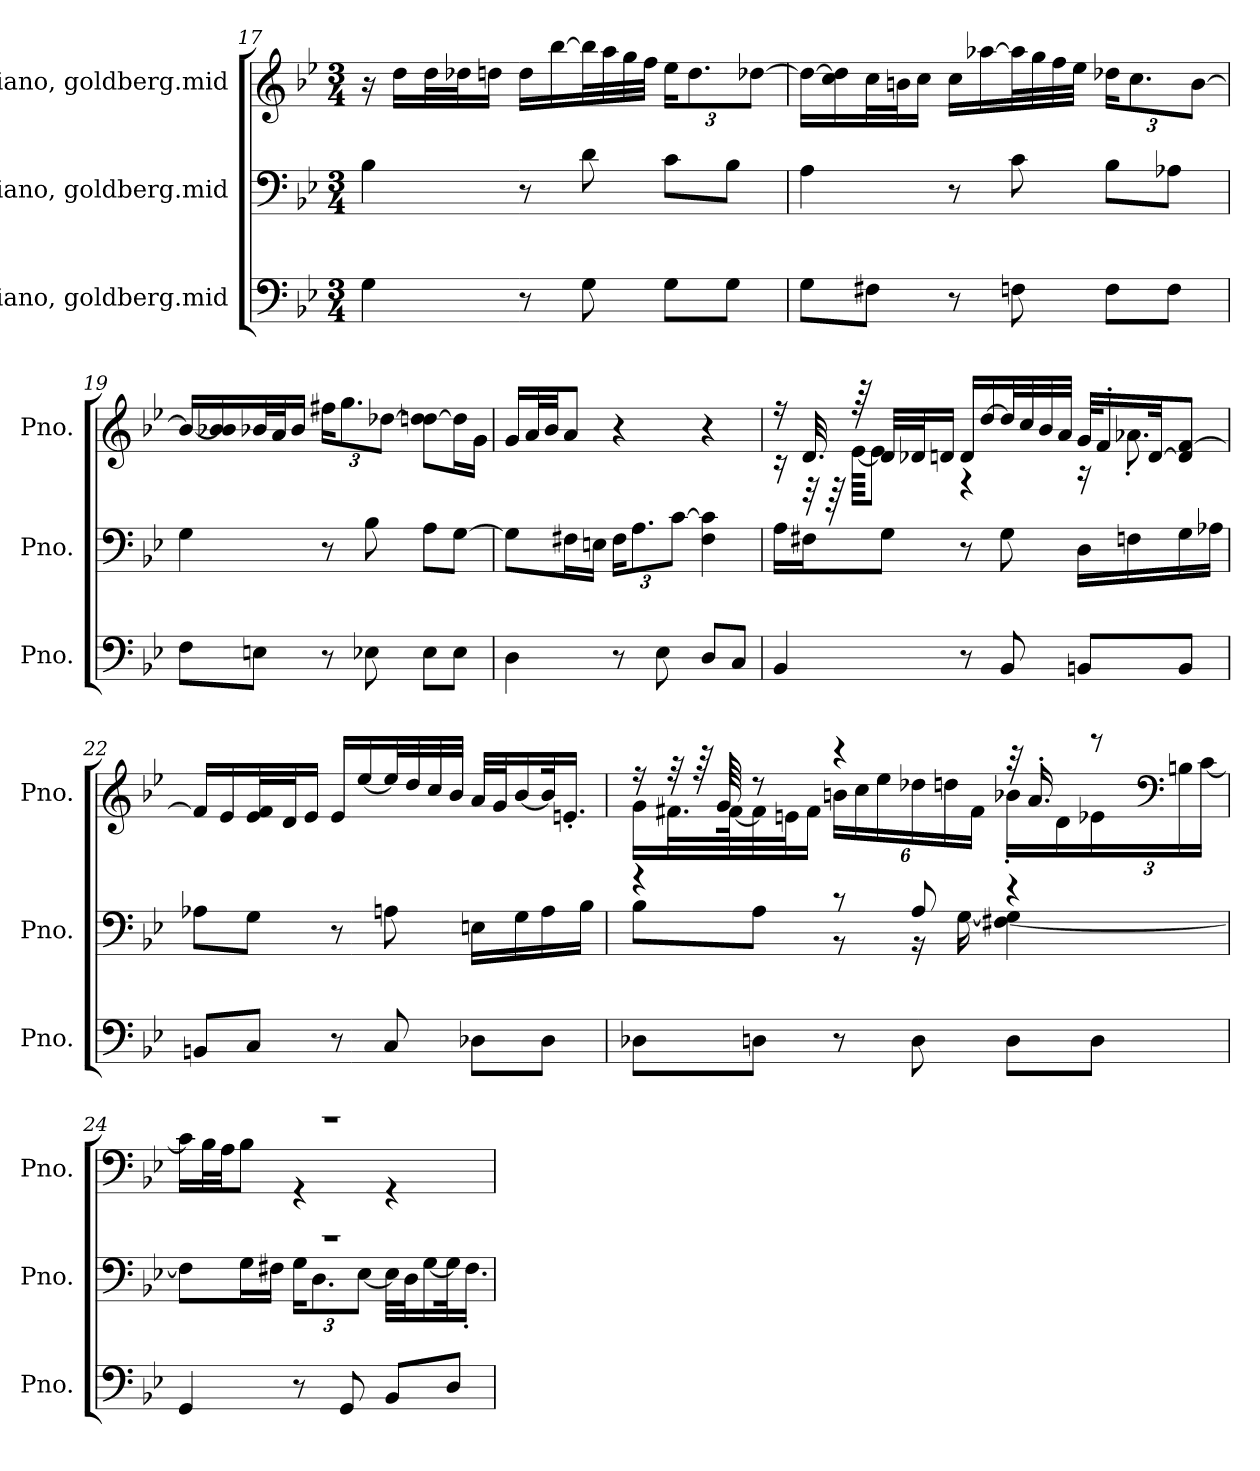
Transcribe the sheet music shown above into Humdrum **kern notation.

**kern	**kern	**kern
*part3	*part2	*part1
*staff3	*staff2	*staff1
*I"Piano, goldberg.mid	*I"Piano, goldberg.mid	*I"Piano, goldberg.mid
*I'Pno.	*I'Pno.	*I'Pno.
*clefF4	*clefF4	*clefG2
*k[b-e-]	*k[b-e-]	*k[b-e-]
*M3/4	*M3/4	*M3/4
=17	=17	=17
4G\	4B-\	16r
.	.	16dd\LL
.	.	32dd\L
.	.	32dd-X\J
.	.	16ddn\JJ
8r	8r	16dd\LL
.	.	[16bb-\
8G\	8d\	32bb-\L]
.	.	32aa\
.	.	32gg\
.	.	32ff\JJJ
*	*	*Xbrackettup
8G\L	8c\L	24ee-\KL
.	.	12.dd\
8G\J	8B-\J	.
.	.	[12dd-X\J
!!LO:LB:g=z
=18	=18	=18
8G\L	4A\	16dd-\LL_
.	.	16cc\ 16dd-\]
8F#X\J	.	32cc\L
.	.	32bn\J
.	.	16cc\JJ
8r	8r	16cc\LL
.	.	[16aa-X\
8Fn\	8c\	32aa-\L]
.	.	32gg\
.	.	32ff\
.	.	32ee-\JJJ
8F\L	8B-\L	24dd-X\KL
.	.	12.cc\
8F\J	8A-X\J	.
.	.	[12b\J
=19	=19	=19
8F\L	4G\	16b/LL_
.	.	16b-X/ 16b/]
8En\J	.	32b-X/L
.	.	32a/J
.	.	16b-/JJ
8r	8r	24ff#X\KL
.	.	12.gg\
8E-X\	8B-\	.
.	.	[12dd-X\J
8E-\L	8A\L	8dd-\] [8ddn\L
8E-\J	[8G\J	16dd\L]
.	.	16g\JJ
!!LO:LB:g=z
=20	=20	=20
4D\	8G\L]	16g/LL
.	.	32a/L
.	.	32b-/JJ
.	16F#X\L	8a/J
.	16En\JJ	.
*	*Xbrackettup	*
8r	24F#\KL	4r
.	12.A\	.
8E-\	.	.
.	[12c\J	.
8D/L	4F#\ 4c\]	4r
8C/J	.	.
=21	=21	=21
*	*	*^
4BB-/	16A\LL	16r	16r
.	16F#X\J	32.d/	32r
.	.	.	64r
.	.	64r	[64e-\KKKL
.	8G\J	32d/LLL	8e-\J]
.	.	32d-X/J	.
.	.	16dn/JJ	.
8r	8r	16d/LL	4r
.	.	[16dd/	.
8BB-/	8G\	32dd/L]	.
.	.	32cc/	.
.	.	32b-/	.
.	.	32a/JJJ	.
8BBn/L	16D\LL	32g/KLL	16r
.	.	16f'/	.
.	16Fn\	.	8.a-X'\
.	.	[32d/JK	.
8BB/J	16G\	8d/] [8f/J	.
.	16A-X\JJ	.	.
*	*	*v	*v
!!LO:PB:g=z
=22	=22	=22
8BBn/L	8A-X\L	16f/LL]
.	.	16e-/
8C/J	8G\J	32e-/ 32f/L
.	.	32d/J
.	.	16e-/JJ
8r	8r	16e-/LL
.	.	[16ee-/
8C/	8An\	32ee-/L]
.	.	32dd/
.	.	32cc/
.	.	32b-/JJJ
8D-X\L	16En\LL	32a/LLL
.	.	32g/J
.	16G\	[16b-/
8D-\J	16A\	32b-/K]
.	.	16.en'/JJ
.	16B-\JJ	.
!!LO:LB:g=z
=23	=23	=23
*	*^	*^
8D-X\L	4r	8B-\L	16r	16g\LL
.	.	.	32r	32.f#X\L
.	.	.	64r	.
.	.	.	64g/	[64f#\K
8Dn\J	.	8A\J	8r	32f#\]
.	.	.	.	32en\J
.	.	.	.	16f#\JJ
8r	8r	8r	4r	24bn\LL
.	.	.	.	24cc\
.	.	.	.	24ee-\
8D\	8A/	16r	.	24dd-X\
.	.	.	.	24ddn\
.	.	[16G\	.	.
.	.	.	.	24f#\JJ
8D\L	4r	[4F#X\ 4G\]	32r	16b-X'\LL
.	.	.	16.a'/	.
.	.	.	.	16d\
8D\J	.	.	8r	24e-X\
*	*	*	*clefF4	*
.	.	.	.	24Bn\
.	.	.	.	[24c\JJ
!!LO:LB:g=z	!!
=24	=24	=24	=24	=24
4GG/	2.r	8F#\L]	2.r	16c\LL]
.	.	.	.	32B-\L
.	.	.	.	32A\JJ
.	.	16G\L	.	8B-\J
.	.	16F#X\JJ	.	.
8r	.	24G\KL	.	4r
.	.	12.D\	.	.
8GG/	.	.	.	.
.	.	[12E-\J	.	.
8BB-/L	.	32E-\LLL]	.	4r
.	.	32D\J	.	.
.	.	[16G\	.	.
8D/J	.	32G\K]	.	.
.	.	16.F#'\JJ	.	.
*	*v	*v	*	*
*	*	*v	*v
=	=	=
*-	*-	*-
